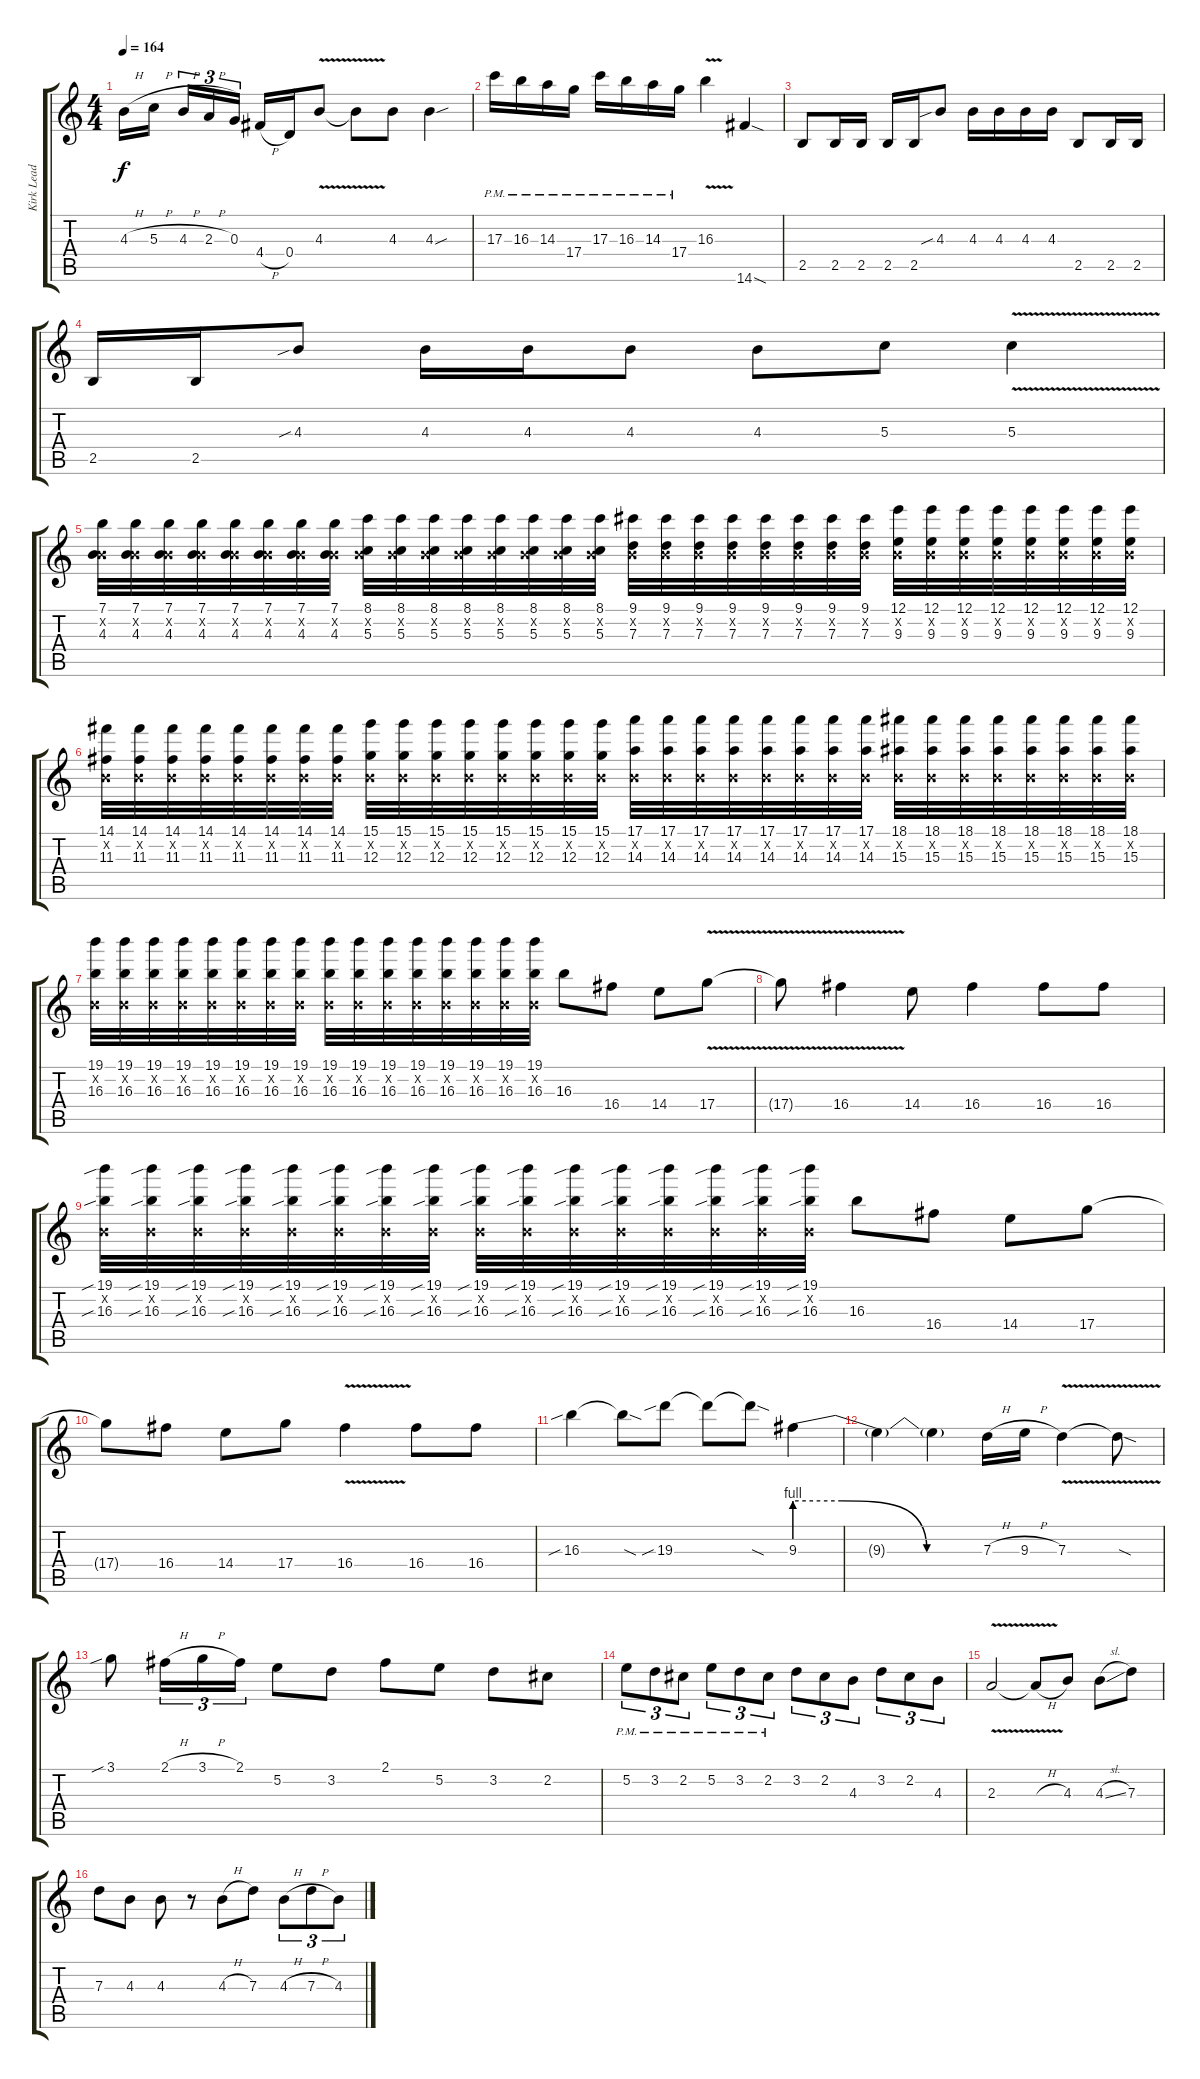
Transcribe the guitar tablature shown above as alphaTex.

\track ("Kirk Lead" "Kirk Lead") {instrument distortionguitar}
\staff {score tabs}
\tuning (E4 B3 G3 D3 A2 E2) {hide}
\ts (4 4)
\tempo 164
\clef g2
\ks c
4.3{h}.16{dy f} 5.3{h}.16{beam splitsecondary} 4.3{h}.16{tu (3 2)} 2.3{h}.16{tu (3 2)} 0.3.16{tu (3 2)} 4.4{h}.16 0.4.16 4.3{v}.8 4.3{t}.8 4.3.8 4.3{sou}.4 |
17.3{pm}.16 16.3{pm}.16 14.3{pm}.16 17.4{pm}.16 17.3{pm}.16 16.3{pm}.16 14.3{pm}.16 17.4{pm}.16 16.3{v}.4 14.6{sod}.4 |
2.5.8 2.5.16 2.5.16 2.5.16 2.5.16 4.3{sib}.8 4.3.16 4.3.16 4.3.16 4.3.16 2.5.8 2.5.16 2.5.16 |
2.5.16 2.5.16 4.3{sib}.8 4.3.16 4.3.16 4.3.8 4.3.8 5.3.8 5.3{v}.4 |
(7.1 0.2{x} 4.3).32 (7.1 0.2{x} 4.3).32 (7.1 0.2{x} 4.3).32 (7.1 0.2{x} 4.3).32 (7.1 0.2{x} 4.3).32 (7.1 0.2{x} 4.3).32 (7.1 0.2{x} 4.3).32 (7.1 0.2{x} 4.3).32 (8.1 0.2{x} 5.3).32 (8.1 0.2{x} 5.3).32 (8.1 0.2{x} 5.3).32 (8.1 0.2{x} 5.3).32 (8.1 0.2{x} 5.3).32 (8.1 0.2{x} 5.3).32 (8.1 0.2{x} 5.3).32 (8.1 0.2{x} 5.3).32 (9.1 0.2{x} 7.3).32 (9.1 0.2{x} 7.3).32 (9.1 0.2{x} 7.3).32 (9.1 0.2{x} 7.3).32 (9.1 0.2{x} 7.3).32 (9.1 0.2{x} 7.3).32 (9.1 0.2{x} 7.3).32 (9.1 0.2{x} 7.3).32 (12.1 0.2{x} 9.3).32 (12.1 0.2{x} 9.3).32 (12.1 0.2{x} 9.3).32 (12.1 0.2{x} 9.3).32 (12.1 0.2{x} 9.3).32 (12.1 0.2{x} 9.3).32 (12.1 0.2{x} 9.3).32 (12.1 0.2{x} 9.3).32 |
(14.1 0.2{x} 11.3).32 (14.1 0.2{x} 11.3).32 (14.1 0.2{x} 11.3).32 (14.1 0.2{x} 11.3).32 (14.1 0.2{x} 11.3).32 (14.1 0.2{x} 11.3).32 (14.1 0.2{x} 11.3).32 (14.1 0.2{x} 11.3).32 (15.1 0.2{x} 12.3).32 (15.1 0.2{x} 12.3).32 (15.1 0.2{x} 12.3).32 (15.1 0.2{x} 12.3).32 (15.1 0.2{x} 12.3).32 (15.1 0.2{x} 12.3).32 (15.1 0.2{x} 12.3).32 (15.1 0.2{x} 12.3).32 (17.1 0.2{x} 14.3).32 (17.1 0.2{x} 14.3).32 (17.1 0.2{x} 14.3).32 (17.1 0.2{x} 14.3).32 (17.1 0.2{x} 14.3).32 (17.1 0.2{x} 14.3).32 (17.1 0.2{x} 14.3).32 (17.1 0.2{x} 14.3).32 (18.1 0.2{x} 15.3).32 (18.1 0.2{x} 15.3).32 (18.1 0.2{x} 15.3).32 (18.1 0.2{x} 15.3).32 (18.1 0.2{x} 15.3).32 (18.1 0.2{x} 15.3).32 (18.1 0.2{x} 15.3).32 (18.1 0.2{x} 15.3).32 |
(19.1 0.2{x} 16.3).32 (19.1 0.2{x} 16.3).32 (19.1 0.2{x} 16.3).32 (19.1 0.2{x} 16.3).32 (19.1 0.2{x} 16.3).32 (19.1 0.2{x} 16.3).32 (19.1 0.2{x} 16.3).32 (19.1 0.2{x} 16.3).32 (19.1 0.2{x} 16.3).32 (19.1 0.2{x} 16.3).32 (19.1 0.2{x} 16.3).32 (19.1 0.2{x} 16.3).32 (19.1 0.2{x} 16.3).32 (19.1 0.2{x} 16.3).32 (19.1 0.2{x} 16.3).32 (19.1 0.2{x} 16.3).32 16.3.8 16.4.8 14.4.8 17.4{v}.8 |
17.4{t}.8 16.4{v}.4 14.4.8 16.4.4 16.4.8 16.4.8 |
(19.1{sib} 0.2{x} 16.3{sib}).32 (19.1{sib} 0.2{x} 16.3{sib}).32 (19.1{sib} 0.2{x} 16.3{sib}).32 (19.1{sib} 0.2{x} 16.3{sib}).32 (19.1{sib} 0.2{x} 16.3{sib}).32 (19.1{sib} 0.2{x} 16.3{sib}).32 (19.1{sib} 0.2{x} 16.3{sib}).32 (19.1{sib} 0.2{x} 16.3{sib}).32 (19.1{sib} 0.2{x} 16.3{sib}).32 (19.1{sib} 0.2{x} 16.3{sib}).32 (19.1{sib} 0.2{x} 16.3{sib}).32 (19.1{sib} 0.2{x} 16.3{sib}).32 (19.1{sib} 0.2{x} 16.3{sib}).32 (19.1{sib} 0.2{x} 16.3{sib}).32 (19.1{sib} 0.2{x} 16.3{sib}).32 (19.1{sib} 0.2{x} 16.3{sib}).32 16.3.8 16.4.8 14.4.8 17.4.8 |
17.4{t}.8 16.4.8 14.4.8 17.4.8 16.4{v}.4 16.4.8 16.4.8 |
16.3{sib}.4 16.3{sod t}.8 19.3{sib}.8 19.3{t}.8 19.3{sod t}.8 9.3{be (custom 0 4 15 4 42 0 60 0)}.4 |
9.3{t}.4 9.3{t}.4 7.3{h}.16 9.3{h}.16 7.3{v}.4 7.3{sod t}.8 |
3.1{sib}.8 2.1{h}.16{tu (3 2)} 3.1{h}.16{tu (3 2)} 2.1.16{tu (3 2)} 5.2.8 3.2.8 2.1.8 5.2.8 3.2.8 2.2.8 |
5.2{pm}.8{tu (3 2)} 3.2{pm}.8{tu (3 2)} 2.2{pm}.8{tu (3 2)} 5.2{pm}.8{tu (3 2)} 3.2{pm}.8{tu (3 2)} 2.2{pm}.8{tu (3 2)} 3.2.8{tu (3 2)} 2.2.8{tu (3 2)} 4.3.8{tu (3 2)} 3.2.8{tu (3 2)} 2.2.8{tu (3 2)} 4.3.8{tu (3 2)} |
2.3{v}.2 2.3{h t}.8 4.3.8 4.3{sl}.8 7.3.8 |
7.3.8 4.3.8 4.3.8 r.8 4.3{h}.8 7.3.8 4.3{h}.8{tu (3 2)} 7.3{h}.8{tu (3 2)} 4.3.8{tu (3 2)}
